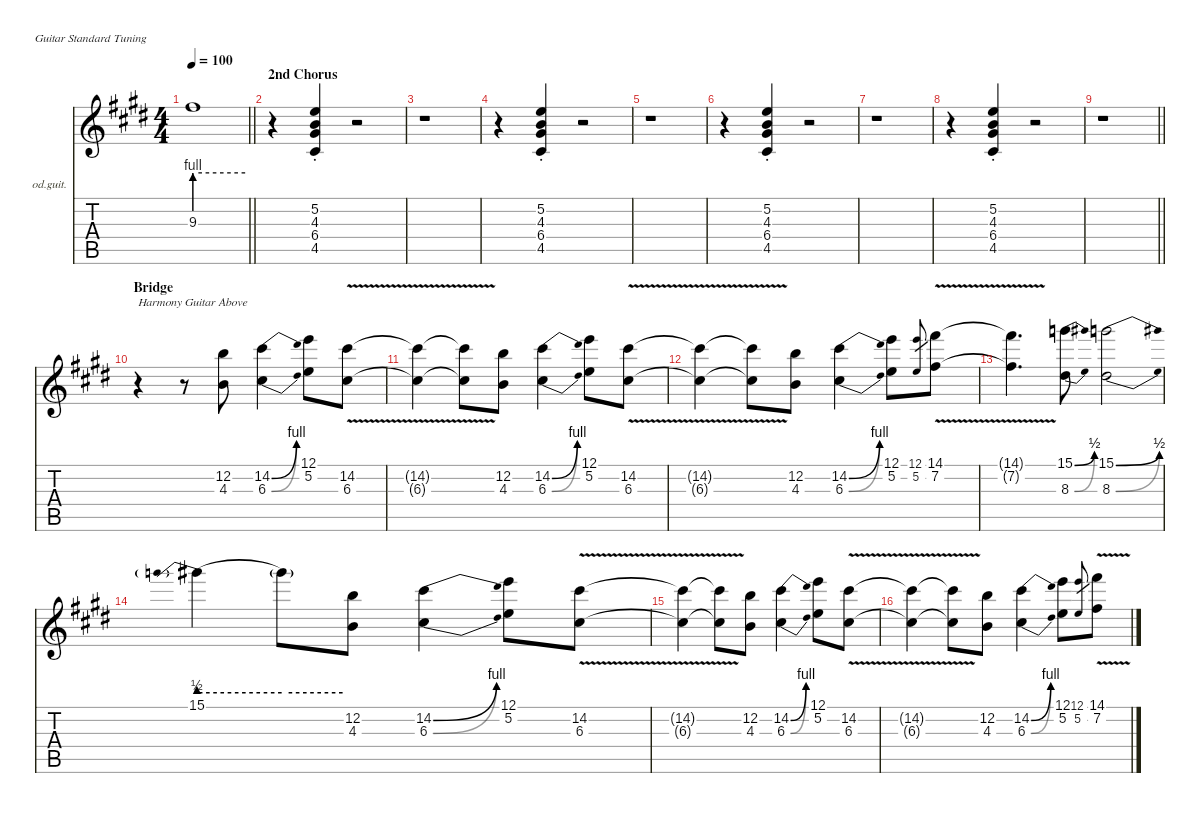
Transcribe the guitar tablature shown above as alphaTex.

\defaultSystemsLayout 4
\hideDynamics
\bracketExtendMode nobrackets
\firstSystemTrackNameOrientation horizontal
\otherSystemsTrackNameOrientation horizontal
\track ("Lead Guitar" "od.guit.") {instrument overdrivenguitar}
\staff {score tabs}
\tuning (E4 B3 G3 D3 A2 E2)
\ts (4 4)
\tempo 100
\clef g2
\barLineRight lightlight
\ks c#minor
9.3{be (hold 0 4 60 4) t}.1{dy f} |
\section ("" "2nd Chorus")
r.4 (5.2{st acc forcenatural} 4.3{st acc forcenatural} 6.4{st acc #} 4.5{st acc #}).4 r.2 |
r.1 |
r.4 (5.2{st acc forcenatural} 4.3{st acc forcenatural} 6.4{st acc #} 4.5{st acc #}).4 r.2 |
r.1 |
r.4 (5.2{st acc forcenatural} 4.3{st acc forcenatural} 6.4{st acc #} 4.5{st acc #}).4 r.2 |
r.1 |
r.4 (5.2{st acc forcenatural} 4.3{st acc forcenatural} 6.4{st acc #} 4.5{st acc #}).4 r.2 |
\barLineRight lightlight
r.1 |
\section ("" "Bridge")
r.4{txt "Harmony Guitar Above"} r.8 (12.2{acc forcenatural} 4.3{acc forcenatural}).8 (14.2{be (bend 0 0 30 4) acc #} 6.3{be (bend 0 0 30 4) acc #}).4 (12.1{acc forcenatural} 5.2{acc forcenatural}).8 (14.2{v acc #} 6.3{v acc #}).8 |
(14.2{v t acc #} 6.3{v t acc #}).4 (14.2{v t acc #} 6.3{v t acc #}).8 (12.2{acc forcenatural} 4.3{acc forcenatural}).8 (14.2{be (bend 0 0 30 4) acc #} 6.3{be (bend 0 0 30 4) acc #}).4 (12.1{acc forcenatural} 5.2{acc forcenatural}).8 (14.2{v acc #} 6.3{v acc #}).8 |
(14.2{v t acc #} 6.3{v t acc #}).4 (14.2{v t acc #} 6.3{v t acc #}).8 (12.2{acc forcenatural} 4.3{acc forcenatural}).8 (14.2{be (bend 0 0 30 4) acc #} 6.3{be (bend 0 0 30 4) acc #}).4 (12.1{acc forcenatural} 5.2{acc forcenatural}).8 (12.1{acc forcenatural} 5.2{acc forcenatural}).8{gr dy mf} (14.1{acc #} 7.2{v acc #}).8{dy f} |
(14.1{t acc #} 7.2{v t acc #}).4{d} (15.1{be (bend 0 0 30 2) acc forcenatural} 8.3{be (bend 0 0 30 2) acc #}).8 (15.1{be (bend 0 0 30 2) acc forcenatural} 8.3{be (bend 0 0 30 2) acc #}).2 |
15.1{be (prebend 0 2 60 2)}.4{txt " "} 15.1{be (hold 0 2 60 2) t}.8 (12.2{acc forcenatural} 4.3{acc forcenatural}).8 (14.2{be (bend 0 0 30 4) acc #} 6.3{be (bend 0 0 30 4) acc #}).4 (12.1{acc forcenatural} 5.2{acc forcenatural}).8 (14.2{v acc #} 6.3{v acc #}).8 |
(14.2{v t acc #} 6.3{v t acc #}).4 (14.2{v t acc #} 6.3{v t acc #}).8 (12.2{acc forcenatural} 4.3{acc forcenatural}).8 (14.2{be (bend 0 0 30 4) acc #} 6.3{be (bend 0 0 30 4) acc #}).4 (12.1{acc forcenatural} 5.2{acc forcenatural}).8 (14.2{v acc #} 6.3{v acc #}).8 |
(14.2{v t acc #} 6.3{v t acc #}).4 (14.2{v t acc #} 6.3{v t acc #}).8 (12.2{acc forcenatural} 4.3{acc forcenatural}).8 (14.2{be (bend 0 0 30 4) acc #} 6.3{be (bend 0 0 30 4) acc #}).4 (12.1{acc forcenatural} 5.2{acc forcenatural}).8 (12.1{acc forcenatural} 5.2{acc forcenatural}).8{gr dy mf} (14.1{acc #} 7.2{v acc #}).8{dy f}
